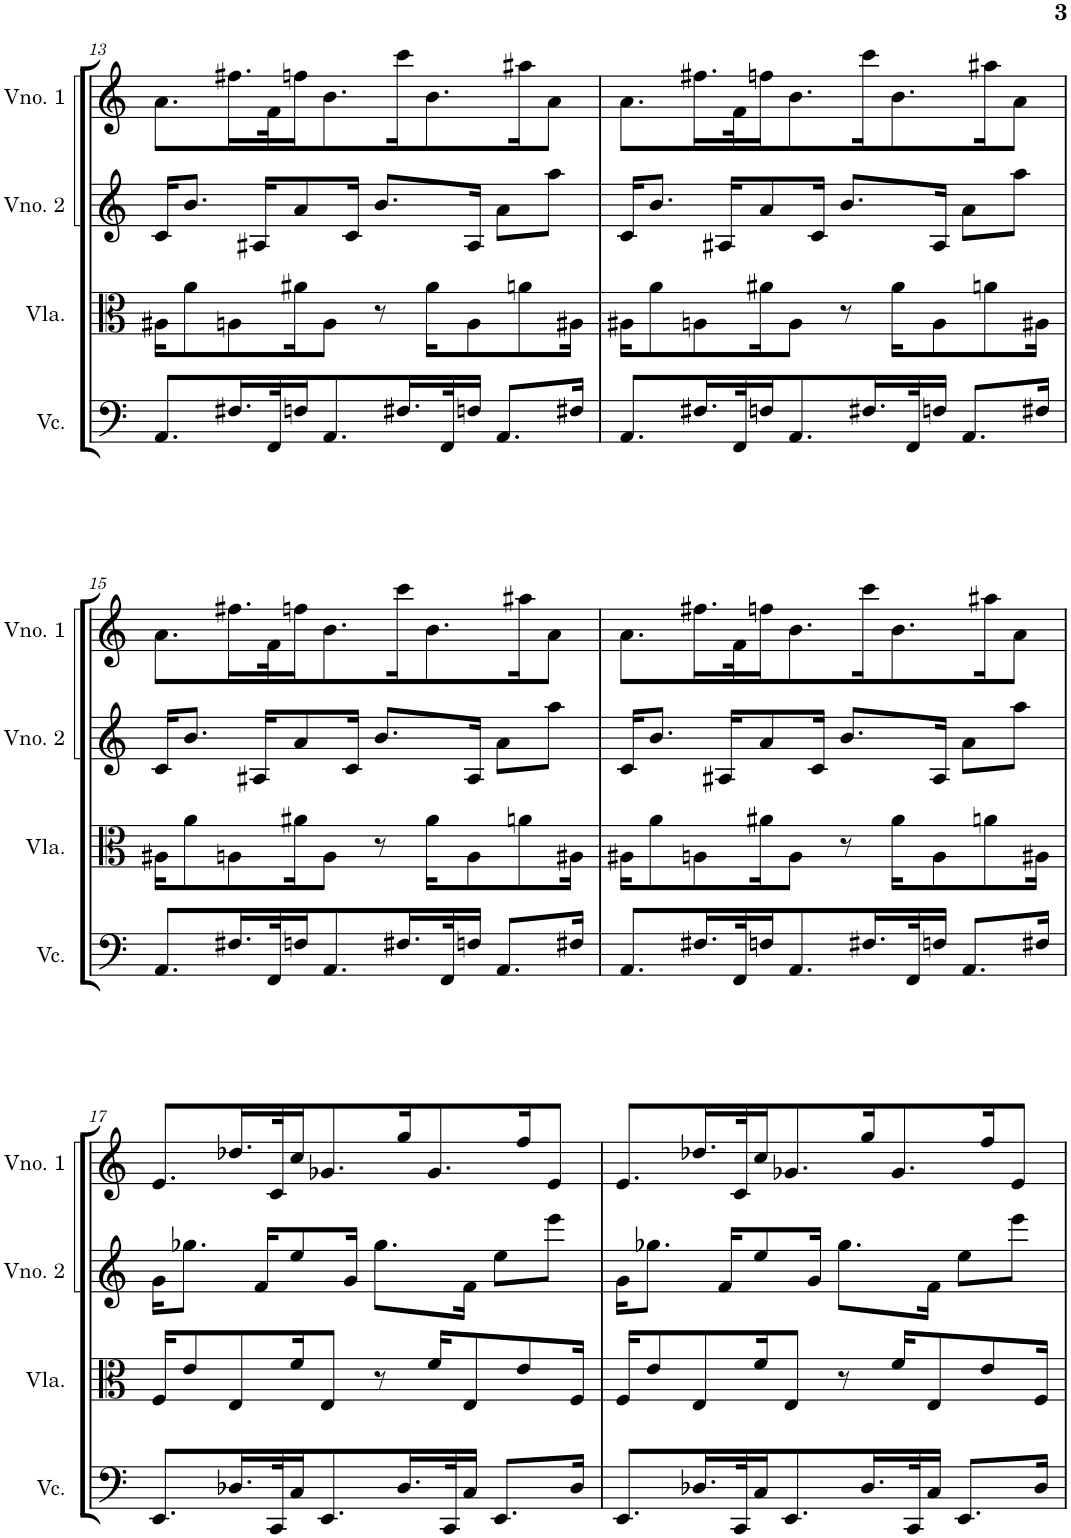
**kern	**kern	**kern	**kern
*part4	*part3	*part2	*part1
*staff4	*staff3	*staff2	*staff1
*I"Violoncelo	*I"Viola	*I"Violino 2	*I"Violino 1
*I'Vc.	*I'Vla.	*I'Vno. 2	*I'Vno. 1
!!LO:PB:g=z
*clefF4	*clefC3	*clefG2	*clefG2
*k[]	*k[]	*k[]	*k[]
*M4/4	*M4/4	*M4/4	*M4/4
=13	=13	=13	=13
8.AA/L	16A#X\KL	16c/KL	8.a\L
.	8a\	8.b/J	.
16.F#X/L	8An\	.	16.ff#X\L
.	.	16A#X/KL	.
32FF/K	.	.	32f\K
16Fn/J	16a#X\K	8a/	16ffn\J
8.AA/	8A\J	.	8.b\
.	.	16c/Jk	.
.	8r	8.b/L	.
16.F#X/L	.	.	16ccc\K
.	16a#\KL	.	8.b\
32FF/K	.	.	.
16Fn/JJ	8A\	16A#/Jk	.
8.AA/L	.	8a\L	.
.	8an\	.	16aa#X\K
.	.	8aa\J	8a\J
16F#X/Jk	16A#X\Jk	.	.
=14	=14	=14	=14
8.AA/L	16A#X\KL	16c/KL	8.a\L
.	8a\	8.b/J	.
16.F#X/L	8An\	.	16.ff#X\L
.	.	16A#X/KL	.
32FF/K	.	.	32f\K
16Fn/J	16a#X\K	8a/	16ffn\J
8.AA/	8A\J	.	8.b\
.	.	16c/Jk	.
.	8r	8.b/L	.
16.F#X/L	.	.	16ccc\K
.	16a#\KL	.	8.b\
32FF/K	.	.	.
16Fn/JJ	8A\	16A#/Jk	.
8.AA/L	.	8a\L	.
.	8an\	.	16aa#X\K
.	.	8aa\J	8a\J
16F#X/Jk	16A#X\Jk	.	.
!!LO:LB:g=z
=15	=15	=15	=15
8.AA/L	16A#X\KL	16c/KL	8.a\L
.	8a\	8.b/J	.
16.F#X/L	8An\	.	16.ff#X\L
.	.	16A#X/KL	.
32FF/K	.	.	32f\K
16Fn/J	16a#X\K	8a/	16ffn\J
8.AA/	8A\J	.	8.b\
.	.	16c/Jk	.
.	8r	8.b/L	.
16.F#X/L	.	.	16ccc\K
.	16a#\KL	.	8.b\
32FF/K	.	.	.
16Fn/JJ	8A\	16A#/Jk	.
8.AA/L	.	8a\L	.
.	8an\	.	16aa#X\K
.	.	8aa\J	8a\J
16F#X/Jk	16A#X\Jk	.	.
=16	=16	=16	=16
8.AA/L	16A#X\KL	16c/KL	8.a\L
.	8a\	8.b/J	.
16.F#X/L	8An\	.	16.ff#X\L
.	.	16A#X/KL	.
32FF/K	.	.	32f\K
16Fn/J	16a#X\K	8a/	16ffn\J
8.AA/	8A\J	.	8.b\
.	.	16c/Jk	.
.	8r	8.b/L	.
16.F#X/L	.	.	16ccc\K
.	16a#\KL	.	8.b\
32FF/K	.	.	.
16Fn/JJ	8A\	16A#/Jk	.
8.AA/L	.	8a\L	.
.	8an\	.	16aa#X\K
.	.	8aa\J	8a\J
16F#X/Jk	16A#X\Jk	.	.
!!LO:LB:g=z
=17	=17	=17	=17
8.EE/L	16F/KL	16g\KL	8.e/L
.	8e/	8.gg-X\J	.
16.D-X/L	8E/	.	16.dd-X/L
.	.	16f/KL	.
32CC/K	.	.	32c/K
16C/J	16f/K	8ee/	16cc/J
8.EE/	8E/J	.	8.g-X/
.	.	16g/Jk	.
.	8r	8.gg-\L	.
16.D-/L	.	.	16gg/K
.	16f/KL	.	8.g-/
32CC/K	.	.	.
16C/JJ	8E/	16f\Jk	.
8.EE/L	.	8ee\L	.
.	8e/	.	16ff/K
.	.	8eee\J	8e/J
16D-/Jk	16F/Jk	.	.
=18	=18	=18	=18
8.EE/L	16F/KL	16g\KL	8.e/L
.	8e/	8.gg-X\J	.
16.D-X/L	8E/	.	16.dd-X/L
.	.	16f/KL	.
32CC/K	.	.	32c/K
16C/J	16f/K	8ee/	16cc/J
8.EE/	8E/J	.	8.g-X/
.	.	16g/Jk	.
.	8r	8.gg-\L	.
16.D-/L	.	.	16gg/K
.	16f/KL	.	8.g-/
32CC/K	.	.	.
16C/JJ	8E/	16f\Jk	.
8.EE/L	.	8ee\L	.
.	8e/	.	16ff/K
.	.	8eee\J	8e/J
16D-/Jk	16F/Jk	.	.
=	=	=	=
*-	*-	*-	*-
